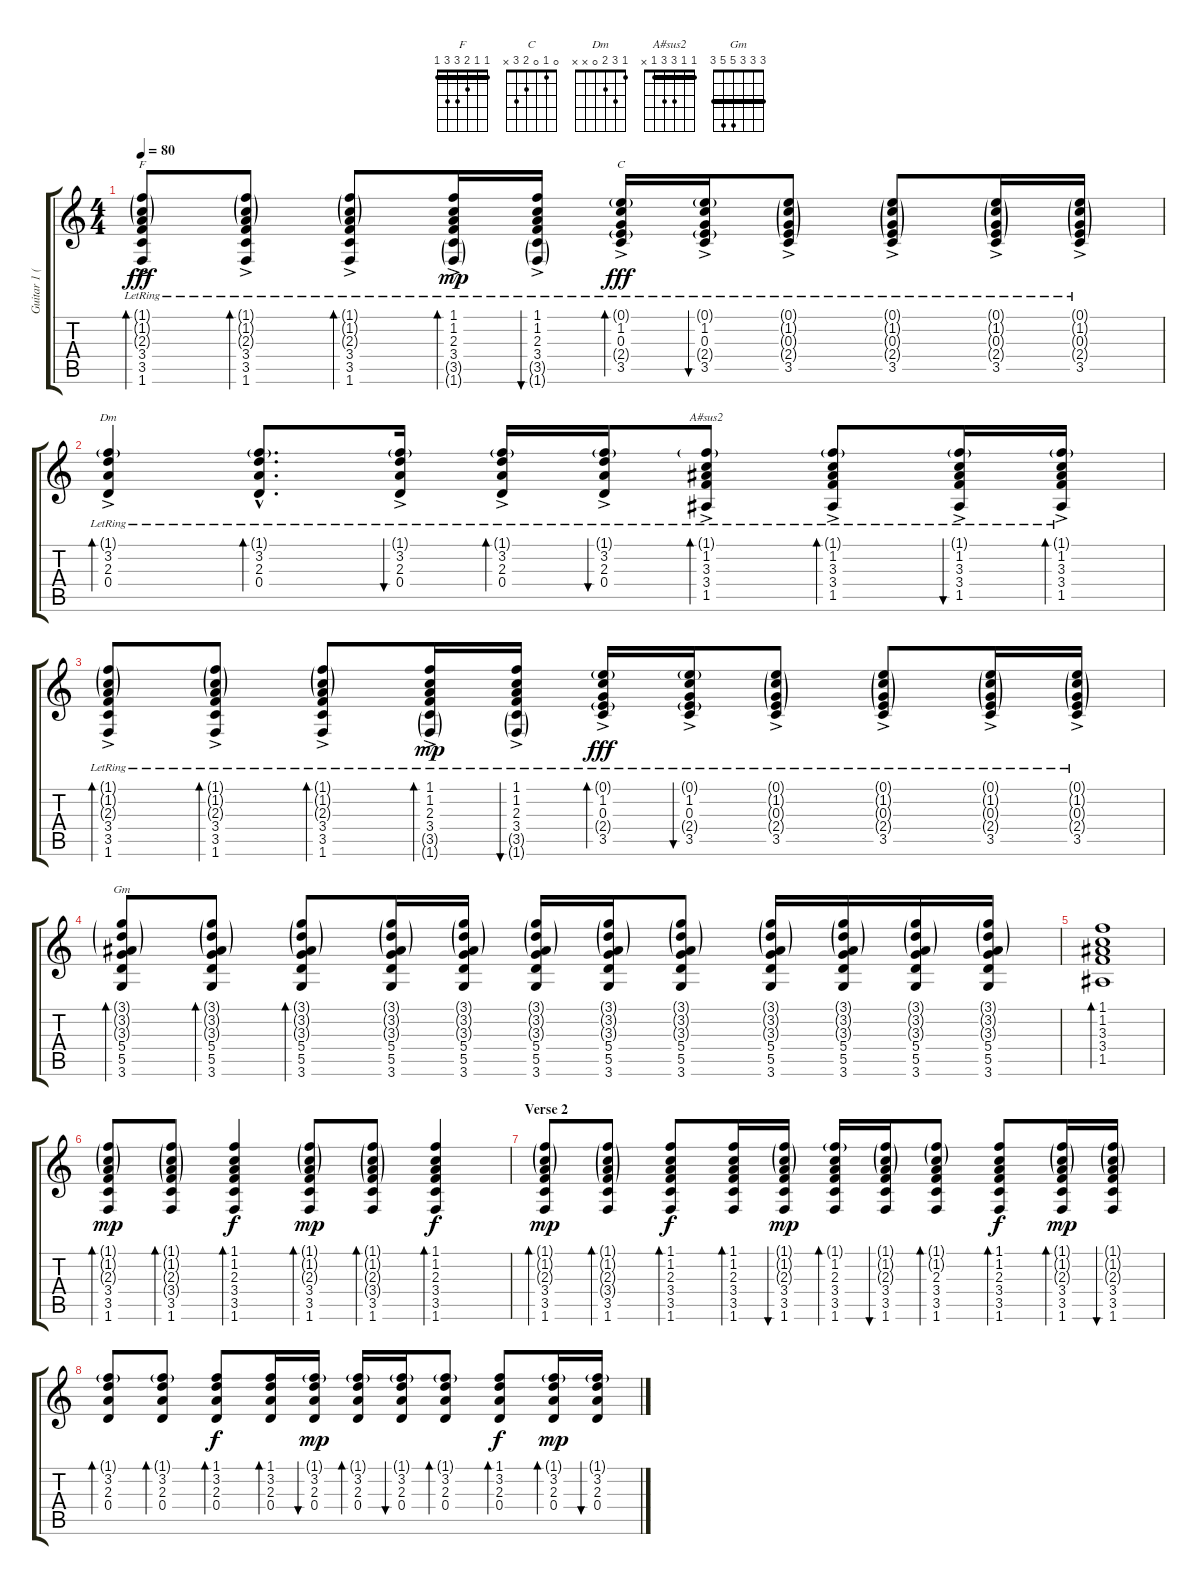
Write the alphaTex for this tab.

\track ("Guitar 1 (Craig Wood)" "Guitar 1 (") {instrument acousticguitarnylon}
\staff {score tabs}
\tuning (E4 B3 G3 D3 A2 E2) {hide}
\chord ("F" 1 1 2 3 3 1) {barre 1}
\chord ("C" 0 1 0 2 3 x)
\chord ("Dm" 1 3 2 0 x x)
\chord ("A#sus2" 1 1 3 3 1 x) {barre 1}
\chord ("Gm" 3 3 3 5 5 3) {barre 3}
\ts (4 4)
\tempo 80
\clef g2
\ks c
(1.1{g lr} 1.2{g lr} 2.3{g lr} 3.4 3.5{lr} 1.6{ac lr}).8{bd 30 ch "F" dy fff} (1.1{g lr} 1.2{g lr} 2.3{g lr} 3.4{lr} 3.5{lr} 1.6{ac lr}).8{bd 30} (1.1{g lr} 1.2{g lr} 2.3{g lr} 3.4{lr} 3.5{lr} 1.6{ac lr}).8{bd 30} (1.1{lr} 1.2{lr} 2.3{lr} 3.4{ac lr} 3.5{g lr} 1.6{g lr}).16{bd 30 dy mp} (1.1{lr} 1.2{lr} 2.3{lr} 3.4{ac lr} 3.5{g lr} 1.6{g lr}).16{bu 30} (0.1{g lr} 1.2{lr} 0.3{lr} 2.4{g lr} 3.5{ac lr}).16{bd 30 ch "C" dy fff} (0.1{g lr} 1.2{lr} 0.3{lr} 2.4{g lr} 3.5{ac lr}).16{bu 30} (0.1{g lr} 1.2{g lr} 0.3{g lr} 2.4{g lr} 3.5{ac lr}).8 (0.1{g lr} 1.2{g lr} 0.3{g lr} 2.4{g lr} 3.5{ac lr}).8 (0.1{g lr} 1.2{g lr} 0.3{g lr} 2.4{g lr} 3.5{ac lr}).16 (0.1{g lr} 1.2{g lr} 0.3{g lr} 2.4{g lr} 3.5{ac}).16 |
(1.1{g lr} 3.2{ac lr} 2.3{ac lr} 0.4{ac lr}).4{bd 60 ch "Dm"} (1.1{g hac lr} 3.2{hac lr} 2.3{hac lr} 0.4{hac lr}).8{d bd 30} (1.1{g lr} 3.2{lr} 2.3{lr} 0.4{ac lr}).16{bu 30} (1.1{g lr} 3.2{lr} 2.3{lr} 0.4{ac lr}).16{bd 30} (1.1{g lr} 3.2{lr} 2.3{lr} 0.4{ac lr}).16{bu 30} (1.1{g lr} 1.2{lr} 3.3{lr} 3.4{ac lr} 1.5).8{bd 30 ch "A#sus2"} (1.1{g lr} 1.2{lr} 3.3{lr} 3.4{ac lr} 1.5).8{bd 30} (1.1{g lr} 1.2{lr} 3.3{lr} 3.4{ac lr} 1.5).16{bu 30} (1.1{g lr} 1.2{lr} 3.3{lr} 3.4{ac lr} 1.5).16{bd 30} |
(1.1{g lr} 1.2{g lr} 2.3{g lr} 3.4 3.5{lr} 1.6{ac lr}).8{bd 30} (1.1{g lr} 1.2{g lr} 2.3{g lr} 3.4{lr} 3.5{lr} 1.6{ac lr}).8{bd 30} (1.1{g lr} 1.2{g lr} 2.3{g lr} 3.4{lr} 3.5{lr} 1.6{ac lr}).8{bd 30} (1.1{lr} 1.2{lr} 2.3{lr} 3.4{ac lr} 3.5{g lr} 1.6{g lr}).16{bd 30 dy mp} (1.1{lr} 1.2{lr} 2.3{lr} 3.4{ac lr} 3.5{g lr} 1.6{g lr}).16{bu 30} (0.1{g lr} 1.2{lr} 0.3{lr} 2.4{g lr} 3.5{ac lr}).16{bd 30 dy fff} (0.1{g lr} 1.2{lr} 0.3{lr} 2.4{g lr} 3.5{ac lr}).16{bu 30} (0.1{g lr} 1.2{g lr} 0.3{g lr} 2.4{g lr} 3.5{ac lr}).8 (0.1{g lr} 1.2{g lr} 0.3{g lr} 2.4{g lr} 3.5{ac lr}).8 (0.1{g lr} 1.2{g lr} 0.3{g lr} 2.4{g lr} 3.5{ac lr}).16 (0.1{g lr} 1.2{g lr} 0.3{g lr} 2.4{g lr} 3.5{ac}).16 |
(3.1{g} 3.2{g} 3.3{g} 5.4 5.5 3.6).8{bd 30 ch "Gm"} (3.1{g} 3.2{g} 3.3{g} 5.4 5.5 3.6).8{bd 30} (3.1{g} 3.2{g} 3.3{g} 5.4 5.5 3.6).8{bd 30} (3.1{g} 3.2{g} 3.3{g} 5.4 5.5 3.6).16 (3.1{g} 3.2{g} 3.3{g} 5.4 5.5 3.6).16 (3.1{g} 3.2{g} 3.3{g} 5.4 5.5 3.6).16 (3.1{g} 3.2{g} 3.3{g} 5.4 5.5 3.6).16 (3.1{g} 3.2{g} 3.3{g} 5.4 5.5 3.6).8 (3.1{g} 3.2{g} 3.3{g} 5.4 5.5 3.6).16 (3.1{g} 3.2{g} 3.3{g} 5.4 5.5 3.6).16 (3.1{g} 3.2{g} 3.3{g} 5.4 5.5 3.6).16 (3.1{g} 3.2{g} 3.3{g} 5.4 5.5 3.6).16 |
(1.1 1.2 3.3 3.4 1.5).1{bd 120} |
(1.1{g} 1.2{g} 2.3{g} 3.4 3.5 1.6).8{bd 30 dy mp volume 13} (1.1{g} 1.2{g} 2.3{g} 3.4{g} 3.5 1.6).8{bd 30} (1.1 1.2 2.3 3.4 3.5 1.6).4{bd 30 dy f} (1.1{g} 1.2{g} 2.3{g} 3.4 3.5 1.6).8{bd 30 dy mp} (1.1{g} 1.2{g} 2.3{g} 3.4{g} 3.5 1.6).8{bd 30} (1.1 1.2 2.3 3.4 3.5 1.6).4{bd 30 dy f} |
\section ("" "Verse 2")
(1.1{g} 1.2{g} 2.3{g} 3.4 3.5 1.6).8{bd 30 dy mp volume 13} (1.1{g} 1.2{g} 2.3{g} 3.4{g} 3.5 1.6).8{bd 30} (1.1 1.2 2.3 3.4 3.5 1.6).8{bd 30 dy f} (1.1 1.2 2.3 3.4 3.5 1.6).16{bd 30} (1.1{g} 1.2{g} 2.3{g} 3.4 3.5 1.6).16{bu 30 dy mp} (1.1{g} 1.2 2.3 3.4 3.5 1.6).16{bd 30} (1.1{g} 1.2{g} 2.3{g} 3.4 3.5 1.6).16{bu 30} (1.1{g} 1.2{g} 2.3 3.4 3.5 1.6).8{bd 30} (1.1 1.2 2.3 3.4 3.5 1.6).8{bd 30 dy f} (1.1{g} 1.2{g} 2.3{g} 3.4 3.5 1.6).16{bd 30 dy mp} (1.1{g} 1.2{g} 2.3{g} 3.4 3.5 1.6).16{bu 30} |
(1.1{g} 3.2 2.3 0.4).8{bd 30} (1.1{g} 3.2 2.3 0.4).8{bd 30} (1.1 3.2 2.3 0.4).8{bd 30 dy f} (1.1 3.2 2.3 0.4).16{bd 30} (1.1{g} 3.2 2.3 0.4).16{bu 30 dy mp} (1.1{g} 3.2 2.3 0.4).16{bd 30} (1.1{g} 3.2 2.3 0.4).16{bu 30} (1.1{g} 3.2 2.3 0.4).8{bd 30} (1.1 3.2 2.3 0.4).8{bd 30 dy f} (1.1{g} 3.2 2.3 0.4).16{bd 30 dy mp} (1.1{g} 3.2 2.3 0.4).16{bu 30}
